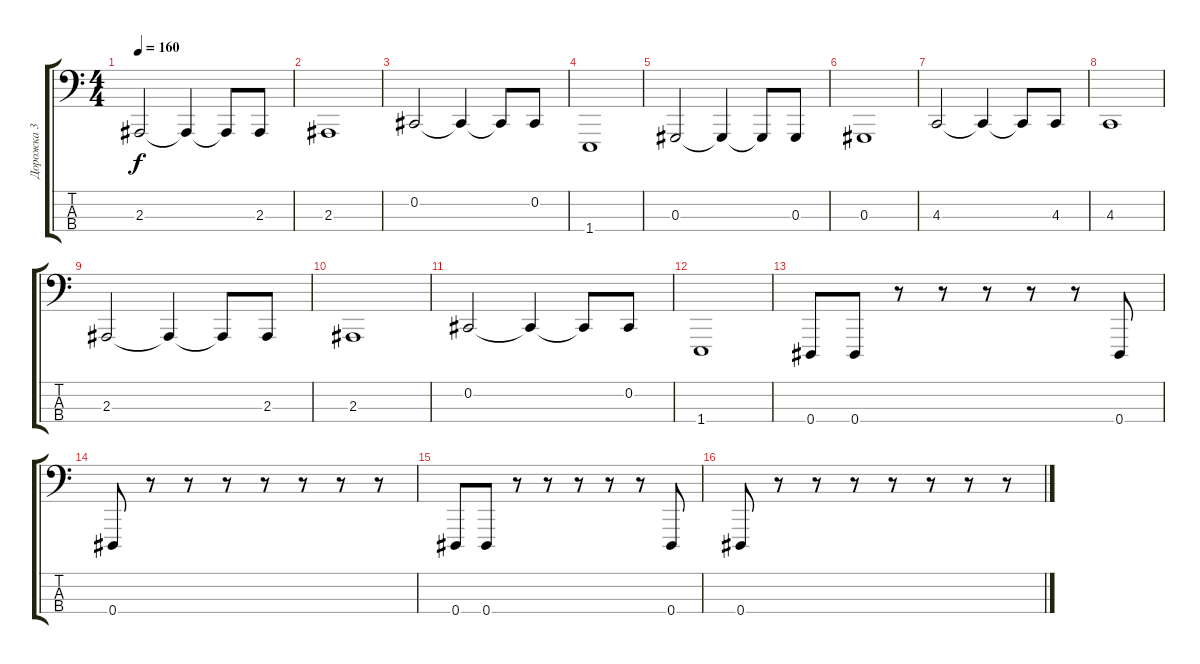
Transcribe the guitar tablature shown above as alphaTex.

\track ("Дорожка 3" "Дорожка 3") {instrument lead8bassandlead}
\staff {score tabs}
\tuning (Gb2 Db2 Ab1 Eb1) {hide}
\ts (4 4)
\tempo 160
\clef f4
\ks c
2.3.2{dy f} 2.3{t}.4 2.3{t}.8 2.3.8 |
2.3.1 |
0.2.2 0.2{t}.4 0.2{t}.8 0.2.8 |
1.4.1 |
0.3.2 0.3{t}.4 0.3{t}.8 0.3.8 |
0.3.1 |
4.3.2 4.3{t}.4 4.3{t}.8 4.3.8 |
4.3.1 |
2.3.2 2.3{t}.4 2.3{t}.8 2.3.8 |
2.3.1 |
0.2.2 0.2{t}.4 0.2{t}.8 0.2.8 |
1.4.1 |
0.4.8 0.4.8 r.8 r.8 r.8 r.8 r.8 0.4.8 |
0.4.8 r.8 r.8 r.8 r.8 r.8 r.8 r.8 |
0.4.8 0.4.8 r.8 r.8 r.8 r.8 r.8 0.4.8 |
0.4.8 r.8 r.8 r.8 r.8 r.8 r.8 r.8
